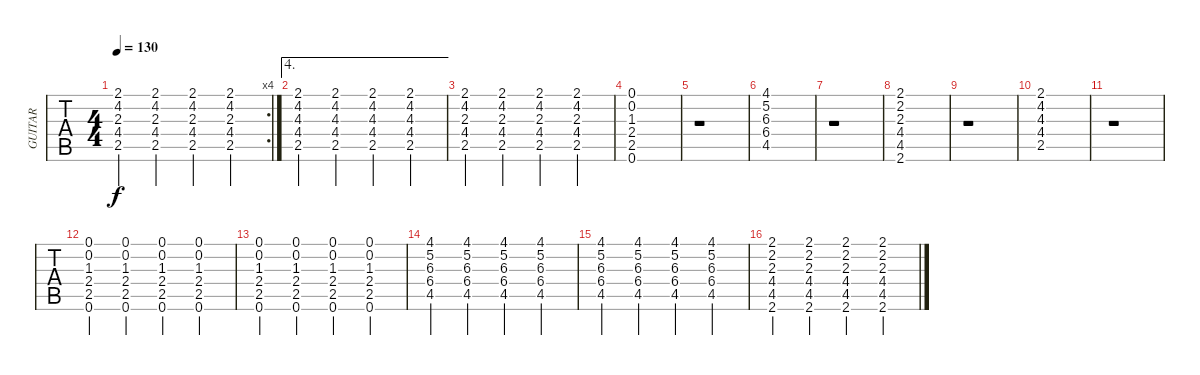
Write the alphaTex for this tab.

\track ("GUITAR" "GUITAR") {instrument acousticguitarsteel}
\staff {tabs}
\tuning (E4 B3 G3 D3 A2 E2) {hide}
\rc 4
\ts (4 4)
\tempo 130
\clef g2
\ks e
(2.1 4.2 2.3 4.4 2.5).4{dy f} (2.1 4.2 2.3 4.4 2.5).4 (2.1 4.2 2.3 4.4 2.5).4 (2.1 4.2 2.3 4.4 2.5).4 |
\ae 4
(2.1 4.2 4.3 4.4 2.5).4 (2.1 4.2 4.3 4.4 2.5).4 (2.1 4.2 4.3 4.4 2.5).4 (2.1 4.2 4.3 4.4 2.5).4 |
(2.1 4.2 2.3 4.4 2.5).4 (2.1 4.2 2.3 4.4 2.5).4 (2.1 4.2 2.3 4.4 2.5).4 (2.1 4.2 2.3 4.4 2.5).4 |
(0.1 0.2 1.3 2.4 2.5 0.6).1 |
r.1 |
(4.1 5.2 6.3 6.4 4.5).1 |
r.1 |
(2.1 2.2 2.3 4.4 4.5 2.6).1 |
r.1 |
(2.1 4.2 4.3 4.4 2.5).1 |
r.1 |
(0.1 0.2 1.3 2.4 2.5 0.6).4 (0.1 0.2 1.3 2.4 2.5 0.6).4 (0.1 0.2 1.3 2.4 2.5 0.6).4 (0.1 0.2 1.3 2.4 2.5 0.6).4 |
(0.1 0.2 1.3 2.4 2.5 0.6).4 (0.1 0.2 1.3 2.4 2.5 0.6).4 (0.1 0.2 1.3 2.4 2.5 0.6).4 (0.1 0.2 1.3 2.4 2.5 0.6).4 |
(4.1 5.2 6.3 6.4 4.5).4 (4.1 5.2 6.3 6.4 4.5).4 (4.1 5.2 6.3 6.4 4.5).4 (4.1 5.2 6.3 6.4 4.5).4 |
(4.1 5.2 6.3 6.4 4.5).4 (4.1 5.2 6.3 6.4 4.5).4 (4.1 5.2 6.3 6.4 4.5).4 (4.1 5.2 6.3 6.4 4.5).4 |
(2.1 2.2 2.3 4.4 4.5 2.6).4 (2.1 2.2 2.3 4.4 4.5 2.6).4 (2.1 2.2 2.3 4.4 4.5 2.6).4 (2.1 2.2 2.3 4.4 4.5 2.6).4
